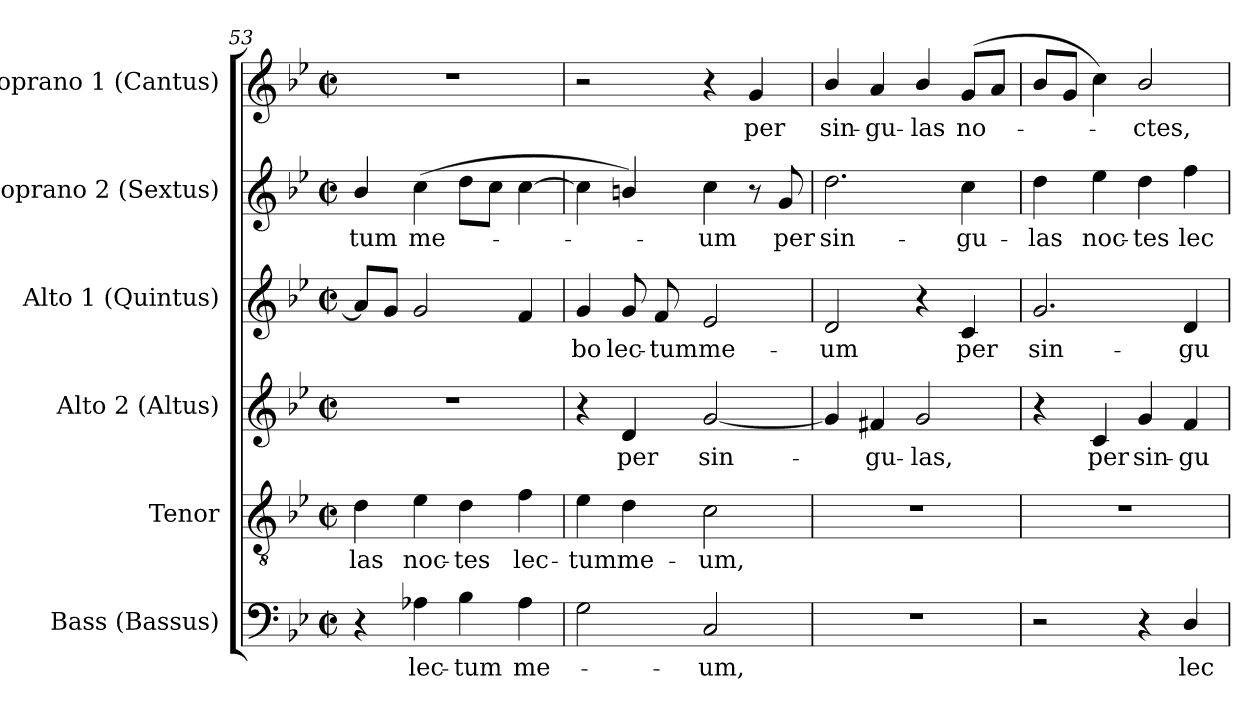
**kern	**text	**kern	**text	**kern	**text	**kern	**text	**kern	**text	**kern	**text
*part6	*part6	*part5	*part5	*part4	*part4	*part3	*part3	*part2	*part2	*part1	*part1
*staff6	*staff6	*staff5	*staff5	*staff4	*staff4	*staff3	*staff3	*staff2	*staff2	*staff1	*staff1
*I"Bass (Bassus)	*	*I"Tenor	*	*I"Alto 2 (Altus)	*	*I"Alto 1 (Quintus)	*	*I"Soprano 2 (Sextus)	*	*I"Soprano 1 (Cantus)	*
*I'B.	*	*I'T.	*	*I'A2.	*	*I'A1.	*	*I'S2.	*	*I'S1.	*
*clefF4	*	*clefGv2	*	*clefG2	*	*clefG2	*	*clefG2	*	*clefG2	*
*	*	*ITrd7c12	*	*	*	*	*	*	*	*	*
*k[b-e-]	*	*k[b-e-]	*	*k[b-e-]	*	*k[b-e-]	*	*k[b-e-]	*	*k[b-e-]	*
*B-:	*	*B-:	*	*B-:	*	*B-:	*	*B-:	*	*B-:	*
*M2/2	*	*M2/2	*	*M2/2	*	*M2/2	*	*M2/2	*	*M2/2	*
*met(c|)	*	*met(c|)	*	*met(c|)	*	*met(c|)	*	*met(c|)	*	*met(c|)	*
=53	=53	=53	=53	=53	=53	=53	=53	=53	=53	=53	=53
!	!	!	!LO:LY:b:color=#000000	!	!	!	!	!	!	!	!
!	!	!	!	!	!	!	!	!	!LO:LY:b:color=#000000	!	!
4r	.	4Di\	-las	1r	.	8ai/L]	.	4b-i/	-tum	1r	.
.	.	.	.	.	.	8gi/J	.	.	.	.	.
!	!LO:LY:b:color=#000000	!	!	!	!	!	!	!	!	!	!
!	!	!	!LO:LY:b:color=#000000	!	!	!	!	!	!	!	!
!	!	!	!	!	!	!	!	!	!LO:LY:b:color=#000000	!	!
4A-i\	lec-	4E-i\	noc-	.	.	2gi/	.	(4cci\	me-	.	.
!	!LO:LY:b:color=#000000	!	!	!	!	!	!	!	!	!	!
!	!	!	!LO:LY:b:color=#000000	!	!	!	!	!	!	!	!
4B-i\	-tum	4Di\	-tes	.	.	.	.	8ddi\L	.	.	.
.	.	.	.	.	.	.	.	8cci\J	.	.	.
!	!LO:LY:b:color=#000000	!	!	!	!	!	!	!	!	!	!
!	!	!	!LO:LY:b:color=#000000	!	!	!	!	!	!	!	!
4A-i\	me-	4Fi\	lec-	.	.	4fi/	.	[4cci\	.	.	.
=54	=54	=54	=54	=54	=54	=54	=54	=54	=54	=54	=54
!	!	!	!LO:LY:b:color=#000000	!	!	!	!	!	!	!	!
!	!	!	!	!	!	!	!LO:LY:b:color=#000000	!	!	!	!
2Gi\	.	4E-i\	-tum	4r	.	4gi/	-bo	4cci\]	.	2r	.
!	!	!	!LO:LY:b:color=#000000	!	!	!	!	!	!	!	!
!	!	!	!	!	!LO:LY:b:color=#000000	!	!	!	!	!	!
!	!	!	!	!	!	!	!LO:LY:b:color=#000000	!	!	!	!
.	.	4Di\	me-	4di/	per	8gi/	lec-	4bni/)	.	.	.
!	!	!	!	!	!	!	!LO:LY:b:color=#000000	!	!	!	!
.	.	.	.	.	.	8fi/	-tum	.	.	.	.
!	!LO:LY:b:color=#000000	!	!	!	!	!	!	!	!	!	!
!	!	!	!LO:LY:b:color=#000000	!	!	!	!	!	!	!	!
!	!	!	!	!	!LO:LY:b:color=#000000	!	!	!	!	!	!
!	!	!	!	!	!	!	!LO:LY:b:color=#000000	!	!	!	!
!	!	!	!	!	!	!	!	!	!LO:LY:b:color=#000000	!	!
2Ci/	-um,	2Ci\	-um,	[2gi/	sin-	2e-i/	me-	4cci\	-um	4r	.
!	!	!	!	!	!	!	!	!	!	!	!LO:LY:b:color=#000000
.	.	.	.	.	.	.	.	8r	.	4gi/	per
!	!	!	!	!	!	!	!	!	!LO:LY:b:color=#000000	!	!
.	.	.	.	.	.	.	.	8gi/	per	.	.
=55	=55	=55	=55	=55	=55	=55	=55	=55	=55	=55	=55
!	!	!	!	!	!	!	!LO:LY:b:color=#000000	!	!	!	!
!	!	!	!	!	!	!	!	!	!LO:LY:b:color=#000000	!	!
!	!	!	!	!	!	!	!	!	!	!	!LO:LY:b:color=#000000
1r	.	1r	.	4gi/]	.	2di/	-um	2.ddi\	sin-	4b-i/	sin-
!	!	!	!	!	!LO:LY:b:color=#000000	!	!	!	!	!	!
!	!	!	!	!	!	!	!	!	!	!	!LO:LY:b:color=#000000
.	.	.	.	4f#Xi/	-gu-	.	.	.	.	4ai/	-gu-
!	!	!	!	!	!LO:LY:b:color=#000000	!	!	!	!	!	!
!	!	!	!	!	!	!	!	!	!	!	!LO:LY:b:color=#000000
.	.	.	.	2gi/	-las,	4r	.	.	.	4b-i/	-las
!	!	!	!	!	!	!	!LO:LY:b:color=#000000	!	!	!	!
!	!	!	!	!	!	!	!	!	!LO:LY:b:color=#000000	!	!
!	!	!	!	!	!	!	!	!	!	!	!LO:LY:b:color=#000000
.	.	.	.	.	.	4ci/	per	4cci\	-gu-	(8gi/L	no-
.	.	.	.	.	.	.	.	.	.	8ai/J	.
!!LO:LB:g=z
=56	=56	=56	=56	=56	=56	=56	=56	=56	=56	=56	=56
!	!	!	!	!	!	!	!LO:LY:b:color=#000000	!	!	!	!
!	!	!	!	!	!	!	!	!	!LO:LY:b:color=#000000	!	!
2r	.	1r	.	4r	.	2.gi/	sin-	4ddi\	-las	8b-i/L	.
.	.	.	.	.	.	.	.	.	.	8gi/J	.
!	!	!	!	!	!LO:LY:b:color=#000000	!	!	!	!	!	!
!	!	!	!	!	!	!	!	!	!LO:LY:b:color=#000000	!	!
.	.	.	.	4ci/	per	.	.	4ee-i\	noc-	4cci\)	.
!	!	!	!	!	!LO:LY:b:color=#000000	!	!	!	!	!	!
!	!	!	!	!	!	!	!	!	!LO:LY:b:color=#000000	!	!
!	!	!	!	!	!	!	!	!	!	!	!LO:LY:b:color=#000000
4r	.	.	.	4gi/	sin-	.	.	4ddi\	-tes	2b-i/	-ctes,
!	!LO:LY:b:color=#000000	!	!	!	!	!	!	!	!	!	!
!	!	!	!	!	!LO:LY:b:color=#000000	!	!	!	!	!	!
!	!	!	!	!	!	!	!LO:LY:b:color=#000000	!	!	!	!
!	!	!	!	!	!	!	!	!	!LO:LY:b:color=#000000	!	!
4Di/	lec-	.	.	4fi/	-gu-	4di/	-gu-	4ffi\	lec-	.	.
=	=	=	=	=	=	=	=	=	=	=	=
*-	*-	*-	*-	*-	*-	*-	*-	*-	*-	*-	*-
